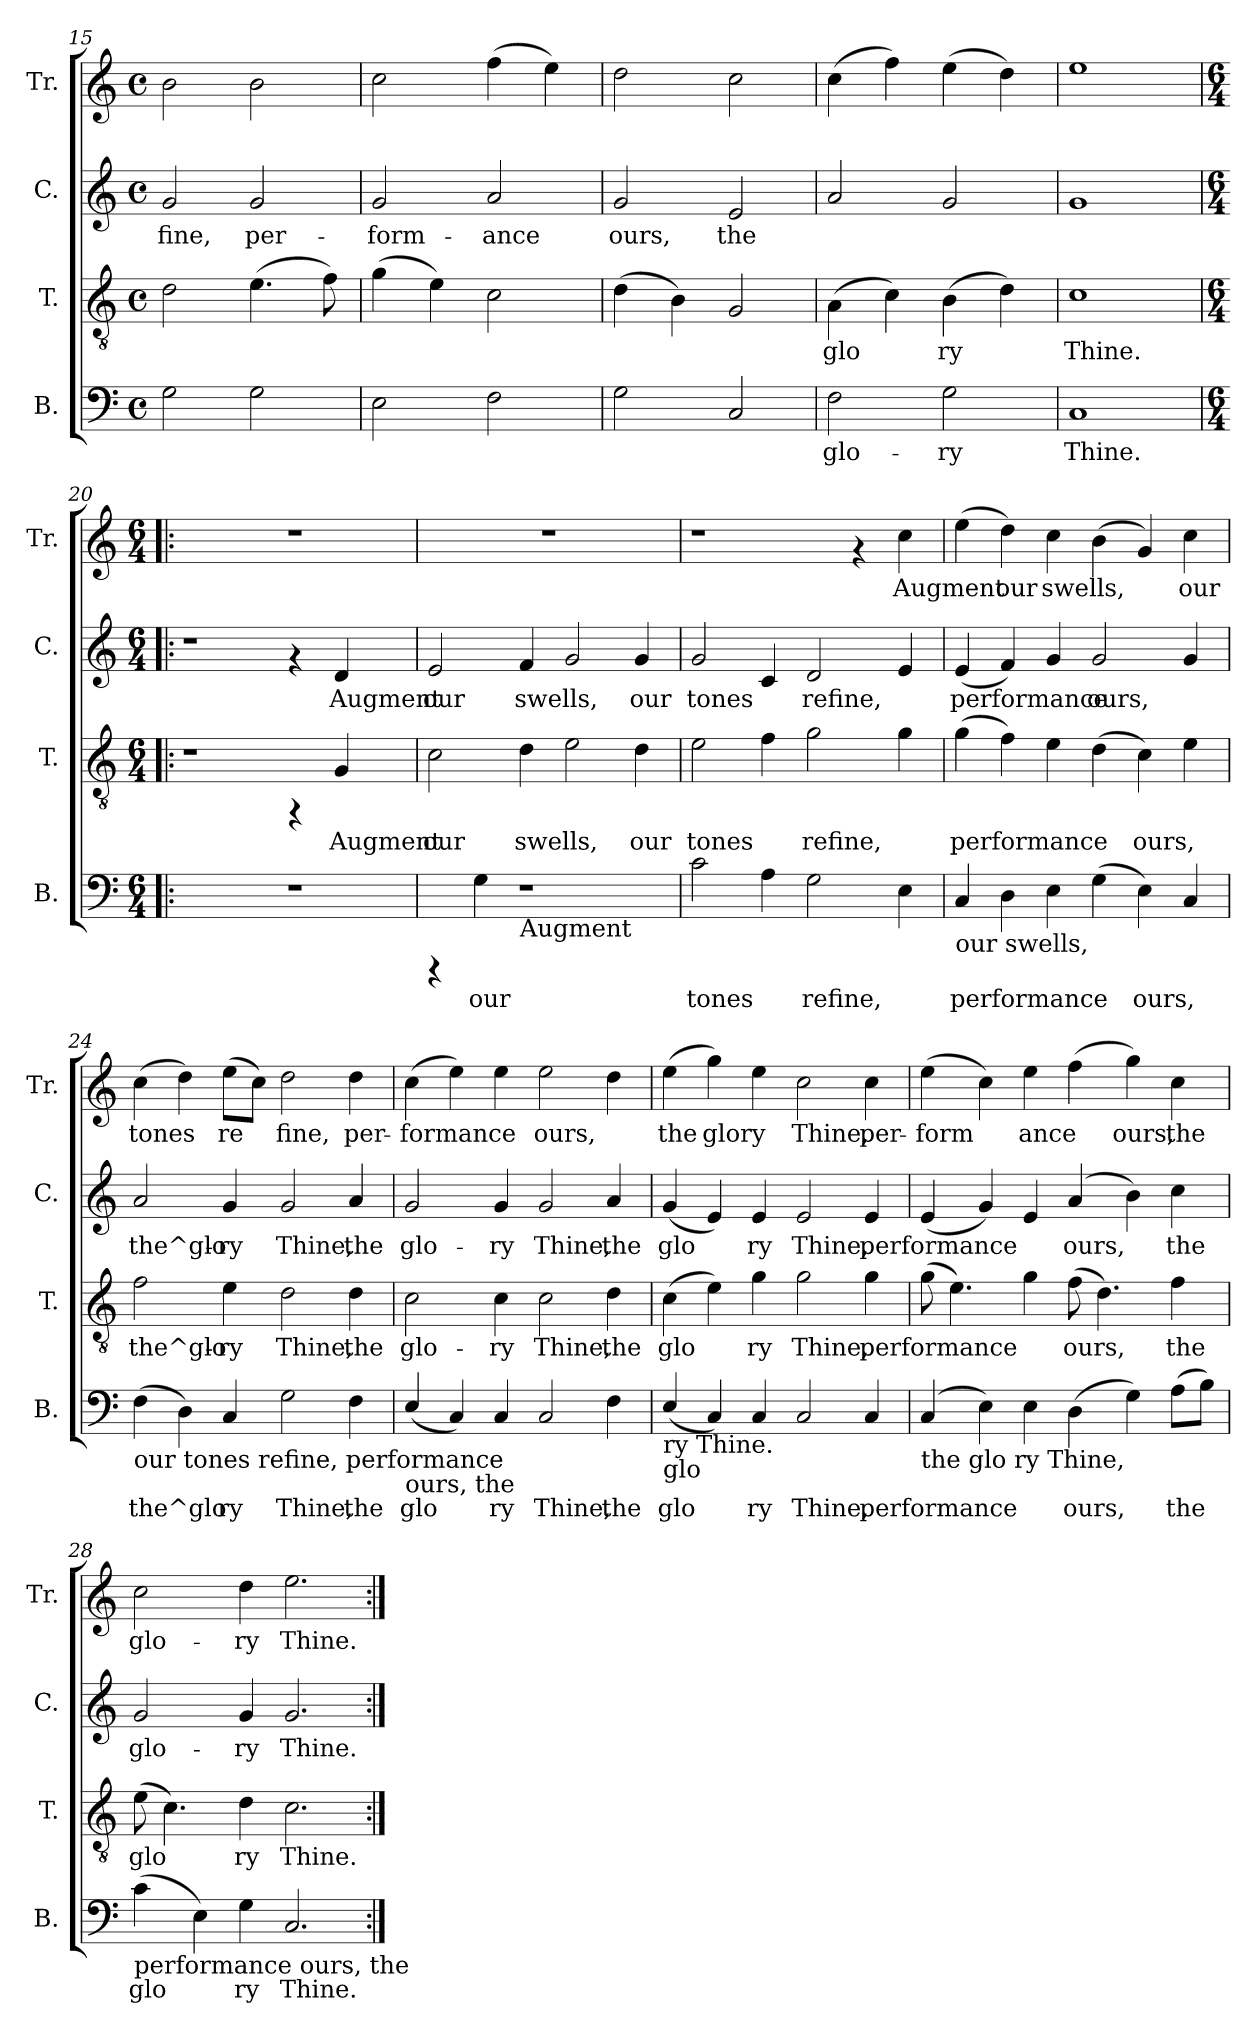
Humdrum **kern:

**kern	**text	**kern	**text	**kern	**text	**kern	**text
*part4	*part4	*part3	*part3	*part2	*part2	*part1	*part1
*staff4	*staff4	*staff3	*staff3	*staff2	*staff2	*staff1	*staff1
*I"B.	*	*I"T.	*	*I"C.	*	*I"Tr.	*
*I'B.	*	*I'T.	*	*I'C.	*	*I'Tr.	*
*clefF4	*	*clefGv2	*	*clefG2	*	*clefG2	*
*k[]	*	*k[]	*	*k[]	*	*k[]	*
*C:	*	*C:	*	*C:	*	*C:	*
*M4/4	*	*M4/4	*	*M4/4	*	*M4/4	*
*met(c)	*	*met(c)	*	*met(c)	*	*met(c)	*
=15	=15	=15	=15	=15	=15	=15	=15
!	!LO:LY:a:cj	!	!LO:LY:b:cj	!	!LO:LY:b	!	!LO:LY:b:cj
2G\	.	2d\	.	2g/	-fine,	2b\	.
!	!LO:LY:a:cj	!	!LO:LY:b:cj	!	!LO:LY:b	!	!LO:LY:b:cj
2G\	.	(>4.e\	.	2g/	per-	2b\	.
!	!	!	!LO:LY:b:cj	!	!	!	!
.	.	8f\)	.	.	.	.	.
=16	=16	=16	=16	=16	=16	=16	=16
!	!LO:LY:a:cj	!	!LO:LY:b:cj	!	!LO:LY:b	!	!LO:LY:b:cj
2E\	.	(>4g\	.	2g/	-form-	2cc\	.
!	!	!	!LO:LY:b:cj	!	!	!	!
.	.	4e\)	.	.	.	.	.
!	!LO:LY:a:cj	!	!LO:LY:b:cj	!	!LO:LY:b	!	!LO:LY:b:cj
2F\	.	2c\	.	2a/	-ance	(>4ff\	.
!	!	!	!	!	!	!	!LO:LY:b:cj
.	.	.	.	.	.	4ee\)	.
=17	=17	=17	=17	=17	=17	=17	=17
!	!LO:LY:a:cj	!	!LO:LY:b:cj	!	!LO:LY:b	!	!LO:LY:b:cj
2G\	.	(>4d\	.	2g/	ours,	2dd\	.
!	!	!	!LO:LY:b:cj	!	!	!	!
.	.	4B\)	.	.	.	.	.
!	!LO:LY:a:cj	!	!LO:LY:b:cj	!	!LO:LY:b	!	!LO:LY:b:cj
2C/	.	2G/	.	2e/	the	2cc\	.
!!LO:PB:g=z
=18	=18	=18	=18	=18	=18	=18	=18
!	!LO:LY:a:cj	!	!LO:LY:b:cj	!	!LO:LY:b	!	!LO:LY:b:cj
2F\	glo-	(>4A\	glo-	2a/	.	(>4cc\	.
!	!	!	!LO:LY:b:cj	!	!	!	!LO:LY:b:cj
.	.	4c\)	--	.	.	4ff\)	.
!	!LO:LY:a:cj	!	!LO:LY:b:cj	!	!LO:LY:b	!	!LO:LY:b:cj
2G\	-ry	(>4B\	-ry	2g/	.	(>4ee\	.
!	!	!	!LO:LY:b:cj	!	!	!	!LO:LY:b:cj
.	.	4d\)	.	.	.	4dd\)	.
=19	=19	=19	=19	=19	=19	=19	=19
!	!LO:LY:a:cj	!	!LO:LY:b:cj	!	!LO:LY:b	!	!LO:LY:b:cj
1C	Thine.	1c	Thine.	1g	.	1ee	.
=20!|:	=20!|:	=20!|:	=20!|:	=20!|:	=20!|:	=20!|:	=20!|:
*M6/4	*	*M6/4	*	*M6/4	*	*M6/4	*
1.r	.	1r	.	1r	.	1.r	.
.	.	4rFF	.	4rf	.	.	.
!	!	!	!LO:LY:b:cj	!	!LO:LY:b	!	!
.	.	4G/	Augment	4d/	Augment	.	.
=21	=21	=21	=21	=21	=21	=21	=21
!	!	!	!LO:LY:b:cj	!	!LO:LY:b	!	!
4rCCC	.	2c\	our	2e/	our	1.r	.
!	!LO:LY:a:cj	!	!	!	!	!	!
4G\	our	.	.	.	.	.	.
!LO:TX:b:t=Augment	!	!	!	!	!	!	!
!	!	!	!LO:LY:b:cj	!	!LO:LY:b	!	!
1r	.	4d\	swells,	4f/	swells,	.	.
!	!	!	!LO:LY:b:cj	!	!LO:LY:b	!	!
.	.	2e\	.	2g/	.	.	.
!	!	!	!LO:LY:b:cj	!	!LO:LY:b	!	!
.	.	4d\	our	4g/	our	.	.
=22	=22	=22	=22	=22	=22	=22	=22
!	!LO:LY:a:cj	!	!LO:LY:b:cj	!	!LO:LY:b	!	!
2c\	tones	2e\	tones	2g/	tones	1r	.
!	!LO:LY:a:cj	!	!LO:LY:b:cj	!	!LO:LY:b	!	!
4A\	.	4f\	.	4c/	.	.	.
!	!LO:LY:a:cj	!	!LO:LY:b:cj	!	!LO:LY:b	!	!
2G\	refine,	2g\	refine,	2d/	refine,	.	.
.	.	.	.	.	.	4rf	.
!	!LO:LY:a:cj	!	!LO:LY:b:cj	!	!LO:LY:b	!	!LO:LY:b:cj
4E\	.	4g\	.	4e/	.	4cc\	Augment
=23	=23	=23	=23	=23	=23	=23	=23
!LO:TX:b:t=our swells,	!	!	!	!	!	!	!
!	!LO:LY:a:cj	!	!LO:LY:b:cj	!	!LO:LY:b	!	!LO:LY:b:cj
4C/	performance	(>4g\	performance	(<4e/	performance	(>4ee\	.
!	!LO:LY:a:cj	!	!LO:LY:b:cj	!	!LO:LY:b	!	!LO:LY:b:cj
4D\	.	4f\)	.	4f/)	.	4dd\)	our
!	!LO:LY:a:cj	!	!LO:LY:b:cj	!	!LO:LY:b	!	!LO:LY:b:cj
4E\	.	4e\	.	4g/	.	4cc\	swells,
!	!LO:LY:a:cj	!	!LO:LY:b:cj	!	!LO:LY:b	!	!LO:LY:b:cj
(>4G\	.	(>4d\	.	2g/	ours,	(>4b\	.
!	!LO:LY:a:cj	!	!LO:LY:b:cj	!	!	!	!LO:LY:b:cj
4E\)	ours,	4c\)	ours,	.	.	4g/)	.
!	!LO:LY:a:cj	!	!LO:LY:b:cj	!	!LO:LY:b	!	!LO:LY:b:cj
4C/	.	4e\	.	4g/	.	4cc\	our
=24	=24	=24	=24	=24	=24	=24	=24
!LO:TX:b:t=our tones refine, performance	!	!	!	!	!	!	!
!	!LO:LY:a:cj	!	!LO:LY:b:cj	!	!LO:LY:b	!	!LO:LY:b:cj
(>4F\	the^glo-	2f\	the^glo-	2a/	the^glo-	(>4cc\	tones
!	!LO:LY:a:cj	!	!	!	!	!	!LO:LY:b:cj
4D\)	--	.	.	.	.	4dd\)	.
!	!LO:LY:a:cj	!	!LO:LY:b:cj	!	!LO:LY:b	!	!LO:LY:b:cj
4C/	-ry	4e\	-ry	4g/	-ry	(>8ee\L	re-
!	!	!	!	!	!	!	!LO:LY:b:cj
.	.	.	.	.	.	8cc\J)	--
!	!LO:LY:a:cj	!	!LO:LY:b:cj	!	!LO:LY:b	!	!LO:LY:b:cj
2G\	Thine,	2d\	Thine,	2g/	Thine,	2dd\	-fine,
!	!LO:LY:a:cj	!	!LO:LY:b:cj	!	!LO:LY:b	!	!LO:LY:b:cj
4F\	the	4d\	the	4a/	the	4dd\	per-
=25	=25	=25	=25	=25	=25	=25	=25
!LO:TX:b:t=ours, the	!	!	!	!	!	!	!
!	!LO:LY:a:cj	!	!LO:LY:b:cj	!	!LO:LY:b	!	!LO:LY:b:cj
(<4E/	glo-	2c\	glo-	2g/	glo-	(>4cc\	-formance
!	!LO:LY:a:cj	!	!	!	!	!	!LO:LY:b:cj
4C/)	--	.	.	.	.	4ee\)	.
!	!LO:LY:a:cj	!	!LO:LY:b:cj	!	!LO:LY:b	!	!LO:LY:b:cj
4C/	-ry	4c\	-ry	4g/	-ry	4ee\	.
!	!LO:LY:a:cj	!	!LO:LY:b:cj	!	!LO:LY:b	!	!LO:LY:b:cj
2C/	Thine,	2c\	Thine,	2g/	Thine,	2ee\	ours,
!	!LO:LY:a:cj	!	!LO:LY:b:cj	!	!LO:LY:b	!	!LO:LY:b:cj
4F\	the	4d\	the	4a/	the	4dd\	.
=26	=26	=26	=26	=26	=26	=26	=26
!LO:TX:b:t=ry Thine.	!	!	!	!	!	!	!
!LO:TX:b:t=glo	!	!	!	!	!	!	!
!	!LO:LY:a:cj	!	!LO:LY:b:cj	!	!LO:LY:b	!	!LO:LY:b:cj
(<4E/	glo-	(>4c\	glo-	(<4g/	glo-	(>4ee\	the
!	!LO:LY:a:cj	!	!LO:LY:b:cj	!	!LO:LY:b	!	!LO:LY:b:cj
4C/)	--	4e\)	--	4e/)	--	4gg\)	glory
!	!LO:LY:a:cj	!	!LO:LY:b:cj	!	!LO:LY:b	!	!LO:LY:b:cj
4C/	-ry	4g\	-ry	4e/	-ry	4ee\	.
!	!LO:LY:a:cj	!	!LO:LY:b:cj	!	!LO:LY:b	!	!LO:LY:b:cj
2C/	Thine,	2g\	Thine,	2e/	Thine,	2cc\	Thine,
!	!LO:LY:a:cj	!	!LO:LY:b:cj	!	!LO:LY:b	!	!LO:LY:b:cj
4C/	performance	4g\	performance	4e/	performance	4cc\	per-
=27	=27	=27	=27	=27	=27	=27	=27
!LO:TX:b:t=the glo ry Thine,	!	!	!	!	!	!	!
!	!LO:LY:a:cj	!	!LO:LY:b:cj	!	!LO:LY:b	!	!LO:LY:b:cj
(>4C/	.	(>8g\	.	(<4e/	.	(>4ee\	-form-
!	!	!	!LO:LY:b:cj	!	!	!	!
.	.	4.e\)	.	.	.	.	.
!	!LO:LY:a:cj	!	!	!	!LO:LY:b	!	!LO:LY:b:cj
4E\)	.	.	.	4g/)	.	4cc\)	--
!	!LO:LY:a:cj	!	!LO:LY:b:cj	!	!LO:LY:b	!	!LO:LY:b:cj
4E\	.	4g\	.	4e/	.	4ee\	-ance
!	!LO:LY:a:cj	!	!LO:LY:b:cj	!	!LO:LY:b	!	!LO:LY:b:cj
(>4D\	ours,	(>8f\	ours,	(>4a/	ours,	(>4ff\	.
!	!	!	!LO:LY:b:cj	!	!	!	!
.	.	4.d\)	.	.	.	.	.
!	!LO:LY:a:cj	!	!	!	!LO:LY:b	!	!LO:LY:b:cj
4G\)	.	.	.	4b\)	.	4gg\)	ours,
!	!LO:LY:a:cj	!	!LO:LY:b:cj	!	!LO:LY:b	!	!LO:LY:b:cj
(>8A\L	the	4f\	the	4cc\	the	4cc\	the
!	!LO:LY:a:cj	!	!	!	!	!	!
8B\J)	.	.	.	.	.	.	.
=28	=28	=28	=28	=28	=28	=28	=28
!LO:TX:b:t=performance ours, the	!	!	!	!	!	!	!
!	!LO:LY:a:cj	!	!LO:LY:b:cj	!	!LO:LY:b	!	!LO:LY:b:cj
(>4c\	glo-	(>8e\	glo-	2g/	glo-	2cc\	glo-
!	!	!	!LO:LY:b:cj	!	!	!	!
.	.	4.c\)	--	.	.	.	.
!	!LO:LY:a:cj	!	!	!	!	!	!
4E\)	--	.	.	.	.	.	.
!	!LO:LY:a:cj	!	!LO:LY:b:cj	!	!LO:LY:b	!	!LO:LY:b:cj
4G\	-ry	4d\	-ry	4g/	-ry	4dd\	-ry
!	!LO:LY:a:cj	!	!LO:LY:b:cj	!	!LO:LY:b	!	!LO:LY:b:cj
2.C/	Thine.	2.c\	Thine.	2.g/	Thine.	2.ee\	Thine.
=:|!	=:|!	=:|!	=:|!	=:|!	=:|!	=:|!	=:|!
*-	*-	*-	*-	*-	*-	*-	*-
